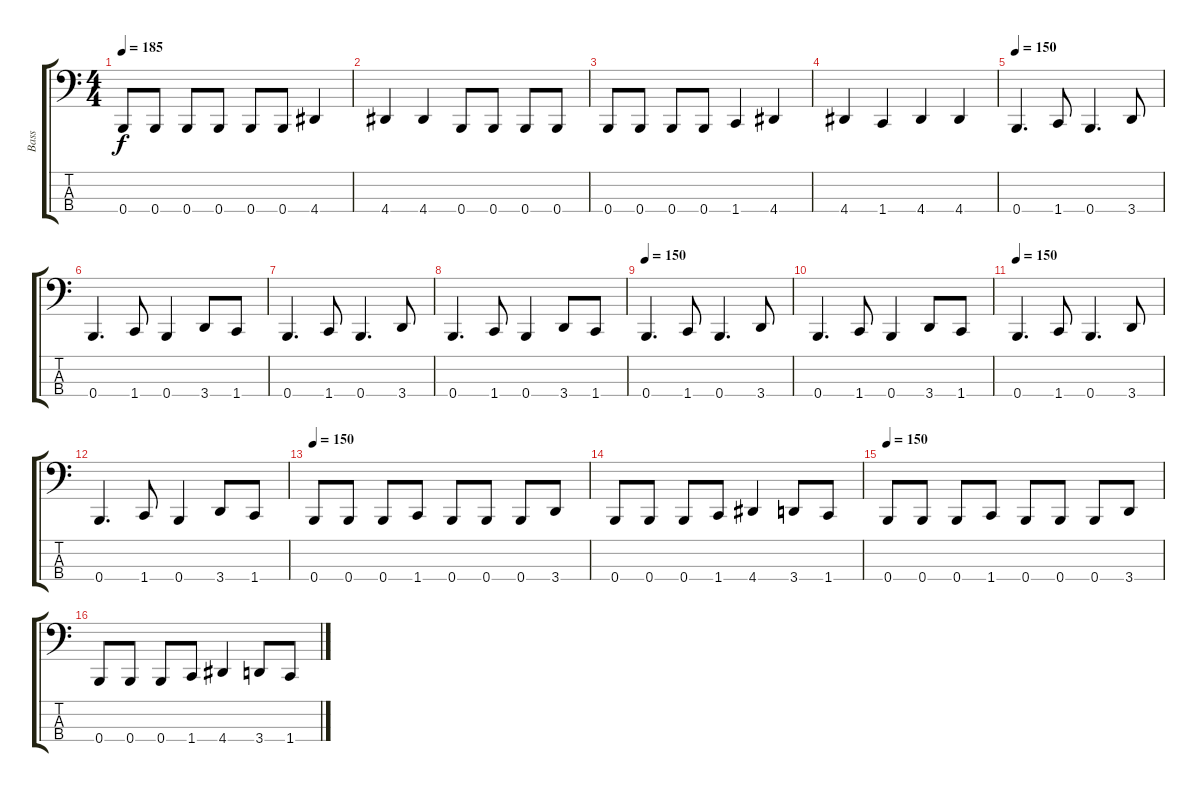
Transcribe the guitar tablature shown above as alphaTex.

\track ("Bass" "Bass") {instrument electricbasspick}
\staff {score tabs}
\tuning (D2 A1 E1 B0) {hide}
\ts (4 4)
\tempo 185
\clef f4
\ks c
0.4.8{dy f} 0.4.8 0.4.8 0.4.8 0.4.8 0.4.8 4.4.4 |
4.4.4 4.4.4 0.4.8 0.4.8 0.4.8 0.4.8 |
0.4.8 0.4.8 0.4.8 0.4.8 1.4.4 4.4.4 |
4.4.4 1.4.4 4.4.4 4.4.4 |
\tempo 150
0.4.4{d} 1.4.8 0.4.4{d} 3.4.8 |
0.4.4{d} 1.4.8 0.4.4 3.4.8 1.4.8 |
0.4.4{d} 1.4.8 0.4.4{d} 3.4.8 |
0.4.4{d} 1.4.8 0.4.4 3.4.8 1.4.8 |
\tempo 150
0.4.4{d} 1.4.8 0.4.4{d} 3.4.8 |
0.4.4{d} 1.4.8 0.4.4 3.4.8 1.4.8 |
\tempo 150
0.4.4{d} 1.4.8 0.4.4{d} 3.4.8 |
0.4.4{d} 1.4.8 0.4.4 3.4.8 1.4.8 |
\tempo 150
0.4.8 0.4.8 0.4.8 1.4.8 0.4.8 0.4.8 0.4.8 3.4.8 |
0.4.8 0.4.8 0.4.8 1.4.8 4.4.4 3.4.8 1.4.8 |
\tempo 150
0.4.8 0.4.8 0.4.8 1.4.8 0.4.8 0.4.8 0.4.8 3.4.8 |
0.4.8 0.4.8 0.4.8 1.4.8 4.4.4 3.4.8 1.4.8
